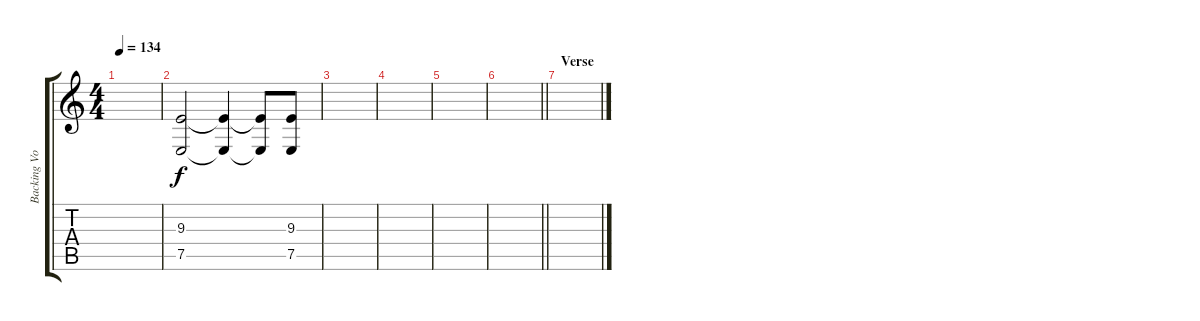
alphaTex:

\track ("Backing Vocals" "Backing Vo") {instrument lead2sawtooth}
\staff {score tabs}
\tuning (E4 B3 G3 D3 A2 E2) {hide}
\ts (4 4)
\tempo 134
\clef g2
\ks c
|
(9.3 7.5).2 (9.3{t} 7.5{t}).4 (9.3{t} 7.5{t}).8 (9.3 7.5).8 |
|
|
|
\barLineRight lightlight
|
\section ("" "Verse")
